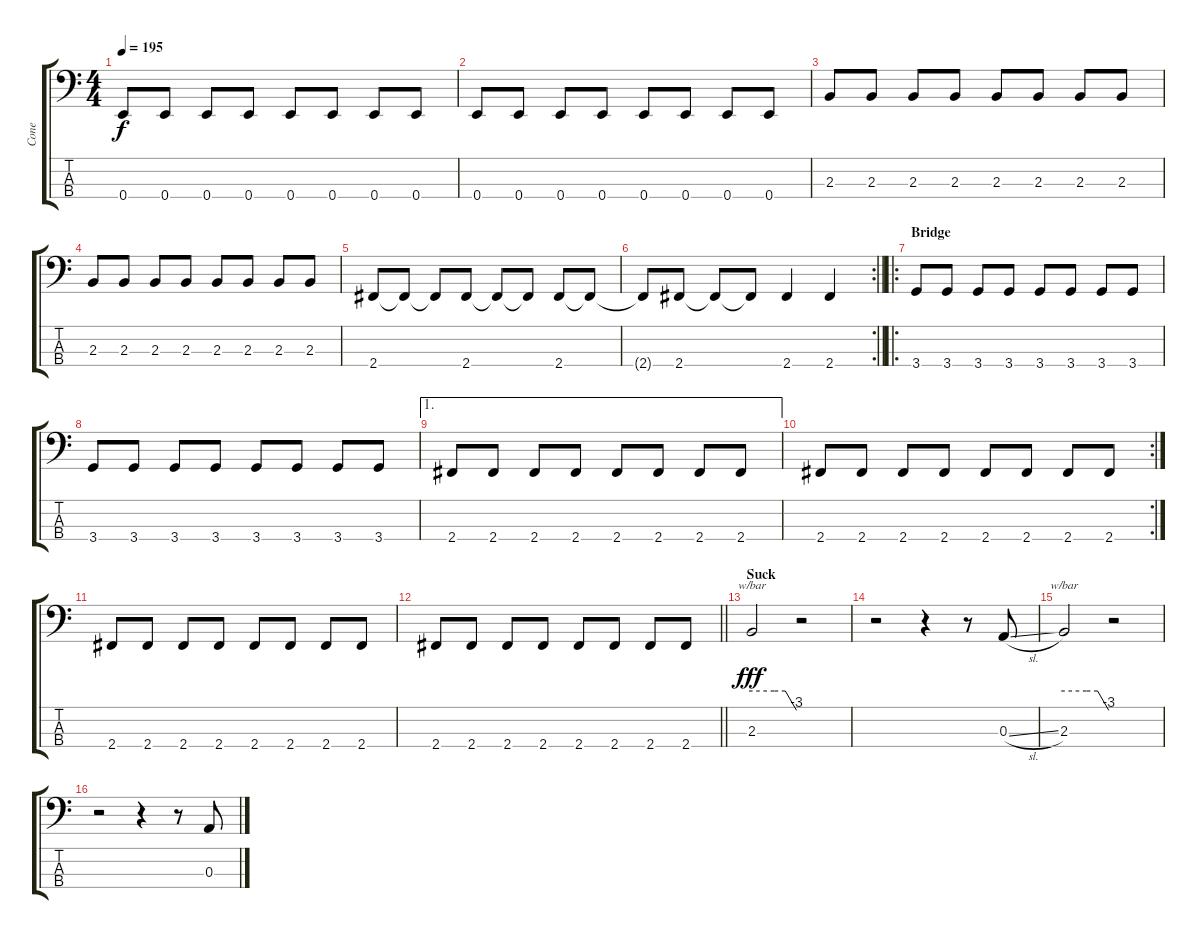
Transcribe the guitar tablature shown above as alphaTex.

\track ("Cone" "Cone") {instrument electricbasspick}
\staff {score tabs}
\tuning (G2 D2 A1 E1) {hide}
\ts (4 4)
\tempo 195
\clef f4
\ks c
0.4.8{dy f} 0.4.8 0.4.8 0.4.8 0.4.8 0.4.8 0.4.8 0.4.8 |
0.4.8 0.4.8 0.4.8 0.4.8 0.4.8 0.4.8 0.4.8 0.4.8 |
2.3.8 2.3.8 2.3.8 2.3.8 2.3.8 2.3.8 2.3.8 2.3.8 |
2.3.8 2.3.8 2.3.8 2.3.8 2.3.8 2.3.8 2.3.8 2.3.8 |
2.4.8 2.4{t}.8 2.4{t}.8 2.4.8 2.4{t}.8 2.4{t}.8 2.4.8 2.4{t}.8 |
\rc 2
\barLineRight lightlight
2.4{t}.8 2.4.8 2.4{t}.8 2.4{t}.8 2.4.4 2.4.4 |
\ro
\section ("" "Bridge")
3.4.8 3.4.8 3.4.8 3.4.8 3.4.8 3.4.8 3.4.8 3.4.8 |
3.4.8 3.4.8 3.4.8 3.4.8 3.4.8 3.4.8 3.4.8 3.4.8 |
\ae 1
2.4.8 2.4.8 2.4.8 2.4.8 2.4.8 2.4.8 2.4.8 2.4.8 |
\rc 2
2.4.8 2.4.8 2.4.8 2.4.8 2.4.8 2.4.8 2.4.8 2.4.8 |
2.4.8 2.4.8 2.4.8 2.4.8 2.4.8 2.4.8 2.4.8 2.4.8 |
\barLineRight lightlight
2.4.8 2.4.8 2.4.8 2.4.8 2.4.8 2.4.8 2.4.8 2.4.8 |
\section ("" "Suck")
2.3.2{tbe (custom default 0 0 30 0 45 0 60 -12) dy fff volume 16} r.2 |
r.2 r.4 r.8 0.3{sl}.8 |
2.3.2{tbe (custom default 0 0 30 0 45 0 60 -12)} r.2 |
r.2 r.4 r.8 0.3{sl}.8
